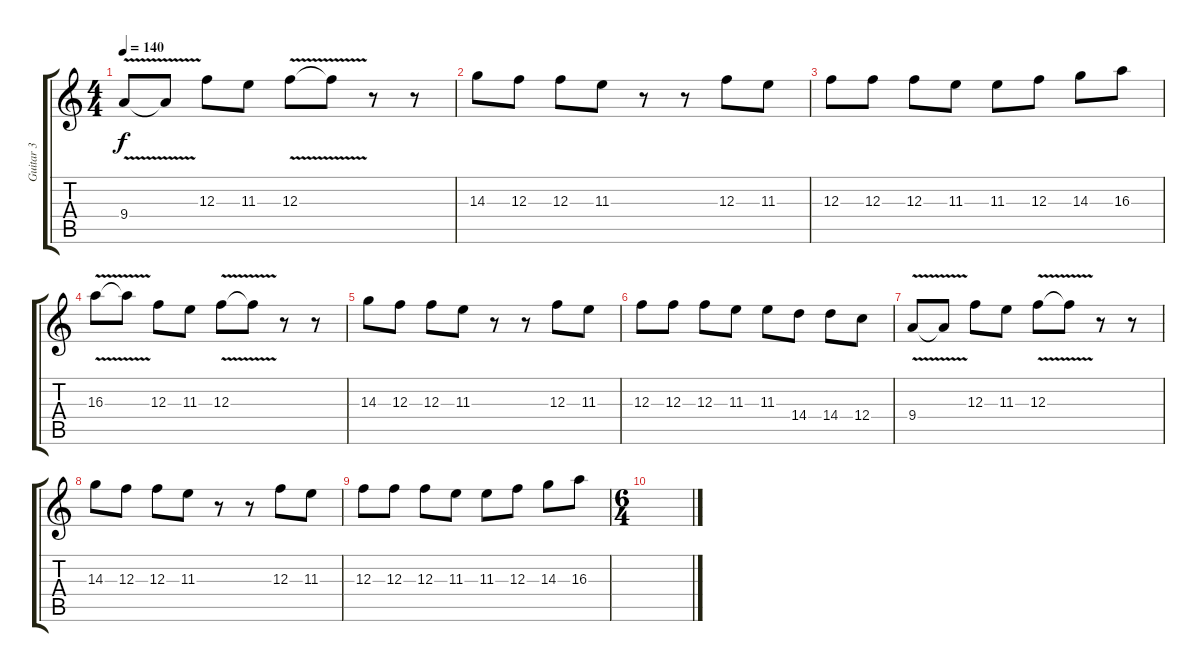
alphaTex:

\track ("Guitar 3" "Guitar 3") {instrument distortionguitar}
\staff {score tabs}
\tuning (D4 A3 F3 C3 G2 D2) {hide}
\ts (4 4)
\tempo 140
\clef g2
\ks c
9.4{v}.8{dy f} 9.4{t}.8 12.3.8 11.3.8 12.3{v}.8 12.3{t}.8 r.8 r.8 |
14.3.8 12.3.8 12.3.8 11.3.8 r.8 r.8 12.3.8 11.3.8 |
12.3.8 12.3.8 12.3.8 11.3.8 11.3.8 12.3.8 14.3.8 16.3.8 |
16.3{v}.8 16.3{t}.8 12.3.8 11.3.8 12.3{v}.8 12.3{t}.8 r.8 r.8 |
14.3.8 12.3.8 12.3.8 11.3.8 r.8 r.8 12.3.8 11.3.8 |
12.3.8 12.3.8 12.3.8 11.3.8 11.3.8 14.4.8 14.4.8 12.4.8 |
9.4{v}.8 9.4{t}.8 12.3.8 11.3.8 12.3{v}.8 12.3{t}.8 r.8 r.8 |
14.3.8 12.3.8 12.3.8 11.3.8 r.8 r.8 12.3.8 11.3.8 |
12.3.8 12.3.8 12.3.8 11.3.8 11.3.8 12.3.8 14.3.8 16.3.8 |
\ts (6 4)
